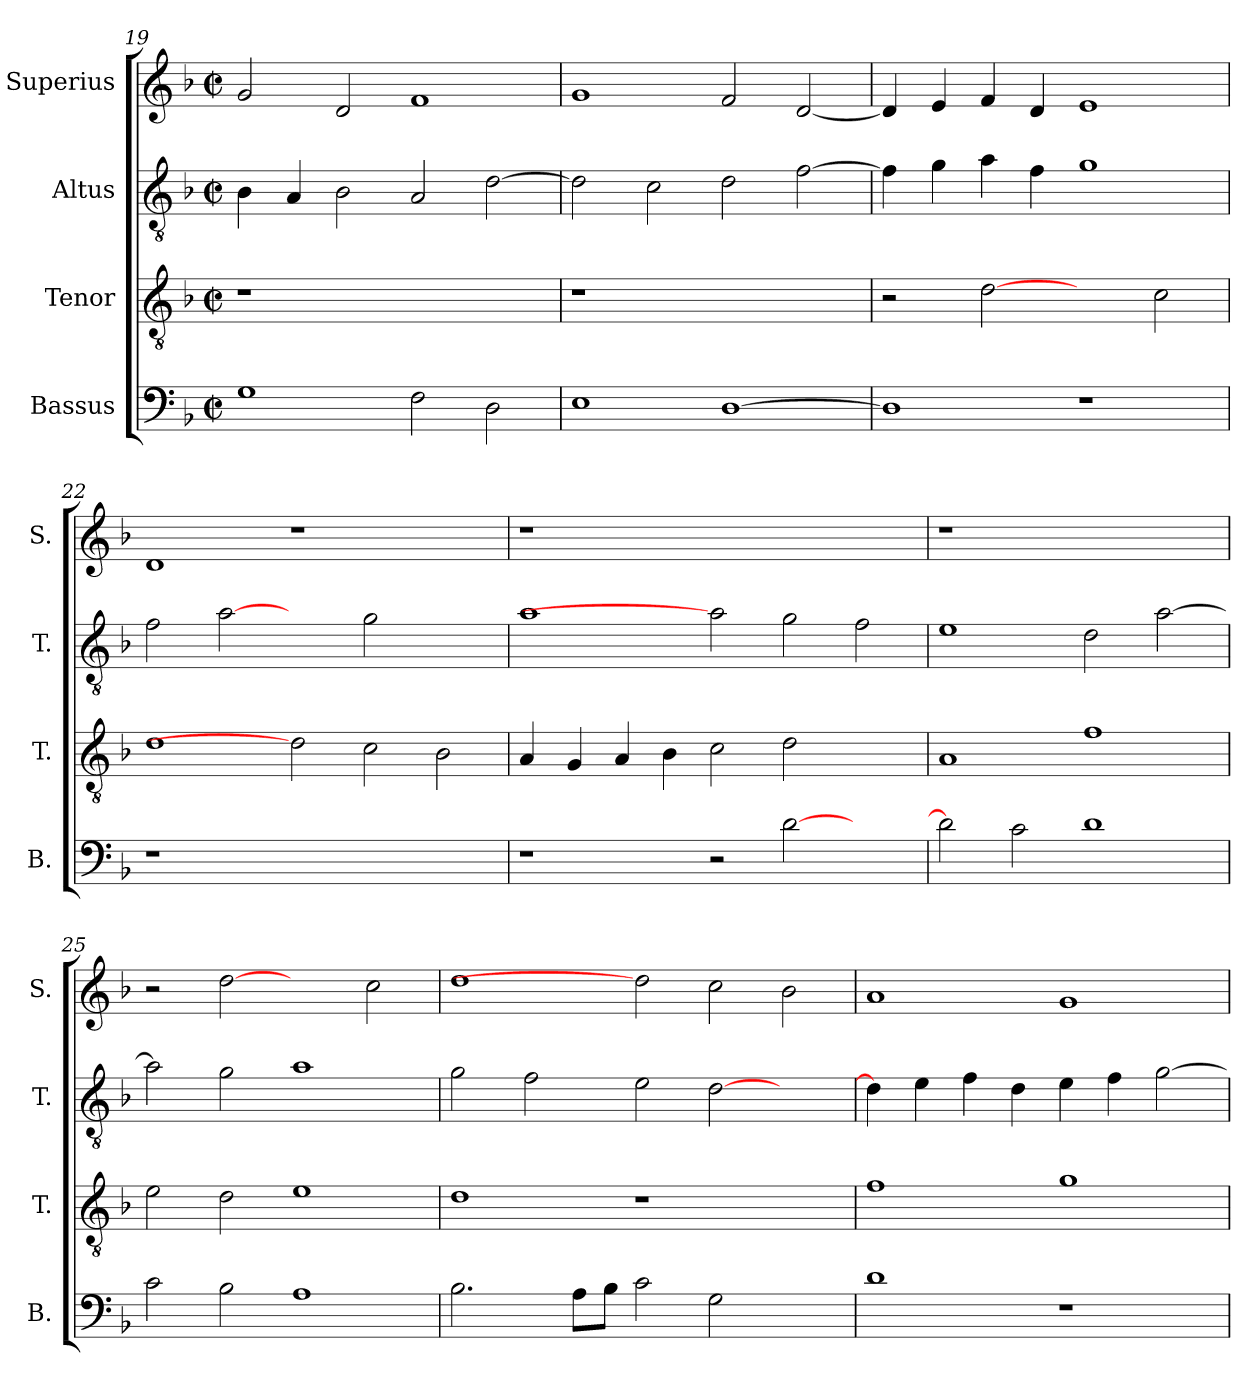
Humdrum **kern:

**kern	**kern	**kern	**kern
*part4	*part3	*part2	*part1
*staff4	*staff3	*staff2	*staff1
*I"Bassus	*I"Tenor	*I"Altus	*I"Superius
*I'B.	*I'T.	*I'T.	*I'S.
*clefF4	*clefGv2	*clefGv2	*clefG2
*	*ITrd7c12	*ITrd7c12	*
*k[b-]	*k[b-]	*k[b-]	*k[b-]
*F:	*F:	*F:	*F:
*M2/2	*M2/2	*M2/2	*M2/2
*met(c|)	*met(c|)	*met(c|)	*met(c|)
=19	=19	=19	=19
!	!LO:N:vis=1	!	!
1Gi	1r	4BB-i\	2gi/
.	.	4AAi/	.
.	.	2BB-i\	2di/
2Fi\	1ryy	2AAi/	1fi
2Di\	.	[>2Di\	.
=20	=20	=20	=20
!	!LO:N:vis=1	!	!
1Ei	1r	2Di\]	1gi
.	.	2Ci\	.
[>1Di	1ryy	2Di\	2fi/
.	.	[>2Fi\	[<2di/
=21	=21	=21	=21
1Di]	2r	4Fi\]	4di/]
.	.	4Gi\	4ei/
.	[2Di	4Ai\	4fi/
.	.	4Fi\	4di/
1r	2ryy	1Gi	1ei
.	2Ci\	.	.
!!LO:LB:g=z
=22	=22	=22	=22
!LO:N:vis=1	!	!	!
1r	1Di	2Fi\	1di
.	.	[2Ai	.
1.ryy	2Di]	2ryy	1r
.	2Ci\	2Gi\	.
.	2BB-i\	2ryy	2ryy
=23	=23	=23	=23
!	!	!	!LO:N:vis=1
1r	4AAi/	1Ai	1r
.	4GGi/	.	.
.	4AAi/	.	.
.	4BB-i\	.	.
2r	2Ci\	2Ai]	1.ryy
[>2di\	2Di\	2Gi\	.
2ryy	2ryy	2Fi\	.
=24	=24	=24	=24
!	!	!	!LO:N:vis=1
2di\]	1AAi	1Ei	1r
2ci\	.	.	.
1di	1Fi	2Di\	1ryy
.	.	[>2Ai\	.
=25	=25	=25	=25
2ci\	2Ei\	2Ai\]	2r
2B-i\	2Di\	2Gi\	[2ddi
1Ai	1Ei	1Ai	2ryy
.	.	.	2cci\
=26	=26	=26	=26
2.B-i\	1Di	2Gi\	1ddi
.	.	2Fi\	.
8Ai\L	.	.	.
8B-i\J	.	.	.
2ci\	1r	2Ei\	2ddi]
2Gi\	.	[>2Di\	2cci\
2ryy	2ryy	2ryy	2b-i\
!!LO:LB:g=z
=27	=27	=27	=27
1di	1Fi	4Di\]	1ai
.	.	4Ei\	.
.	.	4Fi\	.
.	.	4Di\	.
1r	1Gi	4Ei\	1gi
.	.	4Fi\	.
.	.	[>2Gi\	.
=	=	=	=
*-	*-	*-	*-
